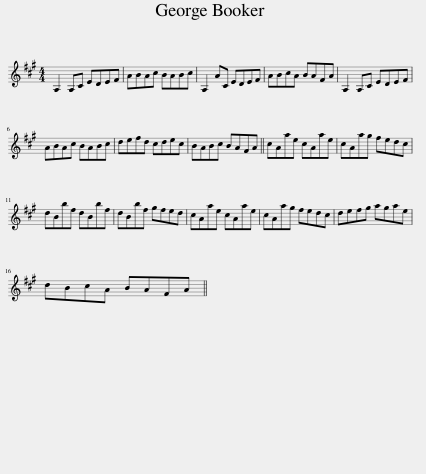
X:1
L:1/8
M:4/4
I:linebreak $
K:A
V:1 treble
V:1
 A,2 A,C EDEF | ABAc BABc | A,2 AC EDEF | ABcA BAFA | A,2 A,C EDEF |$ %5
 ABAc BABc | defd cdec | BABc BAFA || cAae cAae | cAag fedc |$ %10
 dBbf dBbf | dBbf gfed | cAae cAae | cAag fedc | defg agae |$ %15
 dBcA BAFA || %16
